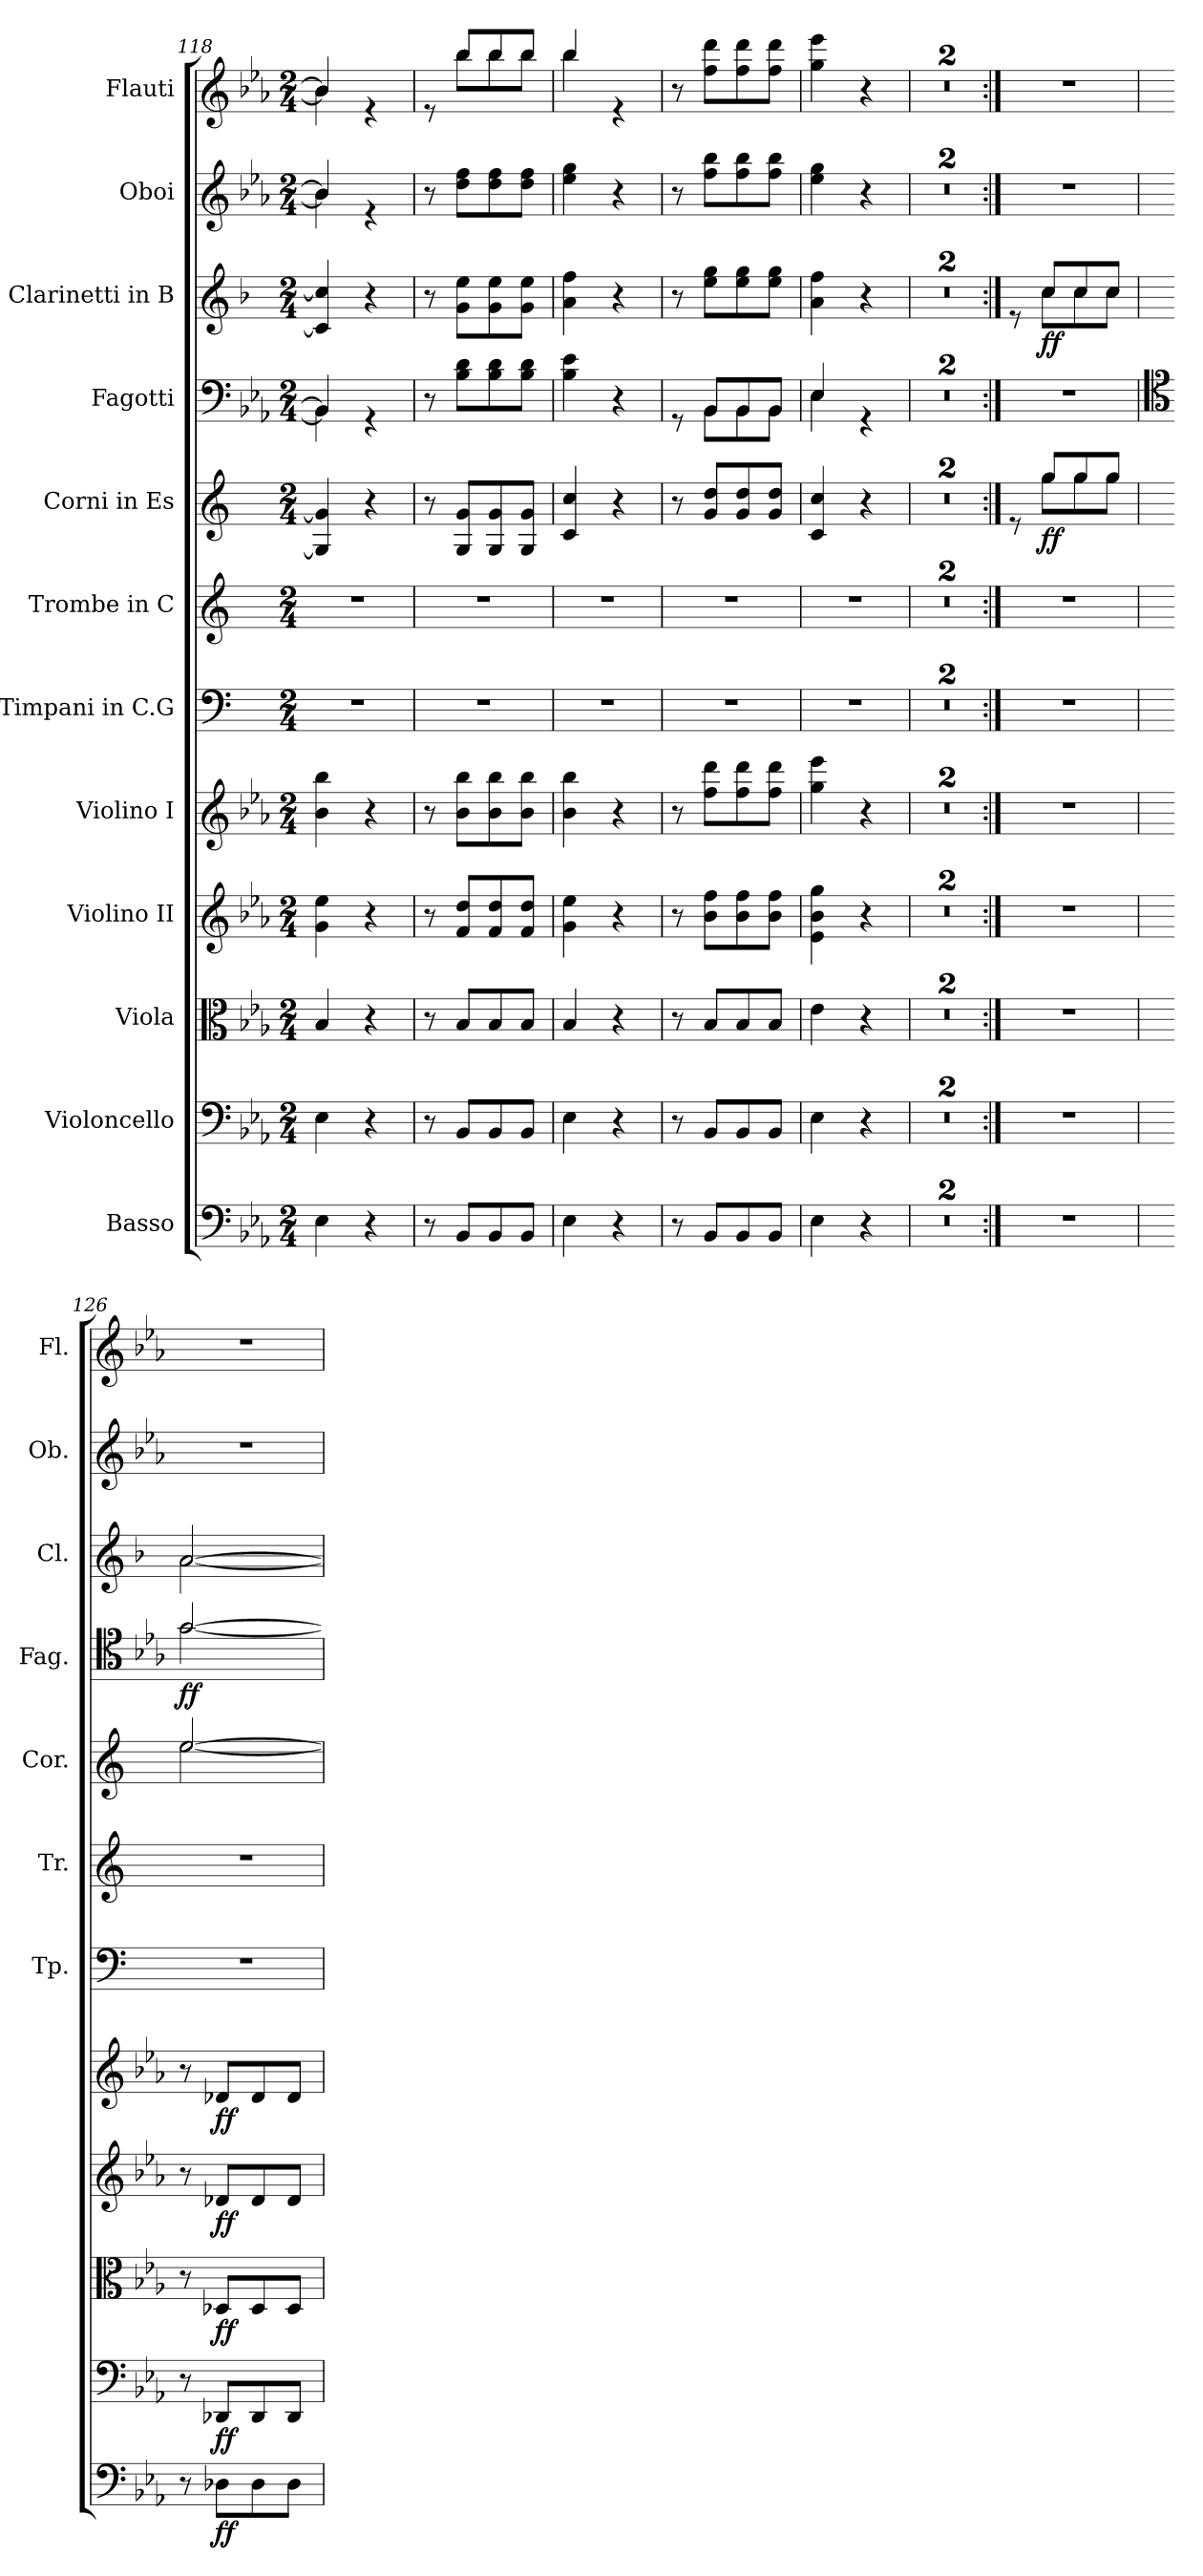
**kern	**dynam	**kern	**dynam	**kern	**dynam	**kern	**dynam	**kern	**dynam	**kern	**kern	**kern	**dynam	**kern	**dynam	**kern	**dynam	**kern	**kern
*part12	*part12	*part11	*part11	*part10	*part10	*part9	*part9	*part8	*part8	*part7	*part6	*part5	*part5	*part4	*part4	*part3	*part3	*part2	*part1
*staff12	*staff12	*staff11	*staff11	*staff10	*staff10	*staff9	*staff9	*staff8	*staff8	*staff7	*staff6	*staff5	*staff5	*staff4	*staff4	*staff3	*staff3	*staff2	*staff1
*I"Basso	*	*I"Violoncello	*	*I"Viola	*	*I"Violino II	*	*I"Violino I	*	*I"Timpani in C.G	*I"Trombe in C	*I"Corni in Es	*	*I"Fagotti	*	*I"Clarinetti in B	*	*I"Oboi	*I"Flauti
*	*	*	*	*	*	*	*	*	*	*I'Tp.	*I'Tr.	*I'Cor.	*	*I'Fag.	*	*I'Cl.	*	*I'Ob.	*I'Fl.
*clefF4	*	*clefF4	*	*clefC3	*	*clefG2	*	*clefG2	*	*clefF4	*clefG2	*clefG2	*	*clefF4	*	*clefG2	*	*clefG2	*clefG2
*ITrd7c12	*	*	*	*	*	*	*	*	*	*	*	*ITrd5c9	*	*	*	*ITrd1c2	*	*	*
*k[b-e-a-]	*	*k[b-e-a-]	*	*k[b-e-a-]	*	*k[b-e-a-]	*	*k[b-e-a-]	*	*k[]	*k[]	*k[b-e-a-]	*	*k[b-e-a-]	*	*k[b-e-a-]	*	*k[b-e-a-]	*k[b-e-a-]
*M2/4	*	*M2/4	*	*M2/4	*	*M2/4	*	*M2/4	*	*M2/4	*M2/4	*M2/4	*	*M2/4	*	*M2/4	*	*M2/4	*M2/4
=118	=118	=118	=118	=118	=118	=118	=118	=118	=118	=118	=118	=118	=118	=118	=118	=118	=118	=118	=118
*	*	*	*	*	*	*	*	*	*	*	*	*	*	*^	*	*	*	*^	*^
4EE-\	.	4E-\	.	4B-/	.	4g\ 4ee-\	.	4b-\ 4bb-\	.	2r	2r	4BB-/] 4B-/]	.	4BB-/]	4BB-\]	.	4B-/] 4b-/]	.	4b-/]	4b-\]	4b-/]	4b-\]
4r	.	4r	.	4r	.	4r	.	4r	.	.	.	4r	.	4rGG	4ryy	.	4r	.	4re	4ryy	4re	4ryy
*	*	*	*	*	*	*	*	*	*	*	*	*	*	*v	*v	*	*	*	*v	*v	*	*
=119	=119	=119	=119	=119	=119	=119	=119	=119	=119	=119	=119	=119	=119	=119	=119	=119	=119	=119	=119	=119
8r	.	8r	.	8r	.	8r	.	8r	.	2r	2r	8r	.	8r	.	8r	.	8r	8re	8ryy
8BBB-/L	.	8BB-/L	.	8B-/L	.	8f/ 8dd/L	.	8b-\ 8bb-\L	.	.	.	8BB-/ 8B-/L	.	8B-\ 8d\L	.	8f\ 8dd\L	.	8dd\ 8ff\L	8bb-/L	8bb-\L
8BBB-/	.	8BB-/	.	8B-/	.	8f/ 8dd/	.	8b-\ 8bb-\	.	.	.	8BB-/ 8B-/	.	8B-\ 8d\	.	8f\ 8dd\	.	8dd\ 8ff\	8bb-/	8bb-\
8BBB-/J	.	8BB-/J	.	8B-/J	.	8f/ 8dd/J	.	8b-\ 8bb-\J	.	.	.	8BB-/ 8B-/J	.	8B-\ 8d\J	.	8f\ 8dd\J	.	8dd\ 8ff\J	8bb-/J	8bb-\J
=120	=120	=120	=120	=120	=120	=120	=120	=120	=120	=120	=120	=120	=120	=120	=120	=120	=120	=120	=120	=120
4EE-\	.	4E-\	.	4B-/	.	4g\ 4ee-\	.	4b-\ 4bb-\	.	2r	2r	4E-/ 4e-/	.	4B-\ 4e-\	.	4g\ 4ee-\	.	4ee-\ 4gg\	4bb-/	4bb-\
4r	.	4r	.	4r	.	4r	.	4r	.	.	.	4r	.	4r	.	4r	.	4r	4re	4ryy
*	*	*	*	*	*	*	*	*	*	*	*	*	*	*	*	*	*	*	*v	*v
=121	=121	=121	=121	=121	=121	=121	=121	=121	=121	=121	=121	=121	=121	=121	=121	=121	=121	=121	=121
*	*	*	*	*	*	*	*	*	*	*	*	*	*	*^	*	*	*	*	*
8r	.	8r	.	8r	.	8r	.	8r	.	2r	2r	8r	.	8rGG	8ryy	.	8r	.	8r	8r
8BBB-/L	.	8BB-/L	.	8B-/L	.	8b-\ 8ff\L	.	8ff\ 8ddd\L	.	.	.	8B-/ 8f/L	.	8BB-/L	8BB-\L	.	8dd\ 8ff\L	.	8ff\ 8bb-\L	8ff\ 8ddd\L
8BBB-/	.	8BB-/	.	8B-/	.	8b-\ 8ff\	.	8ff\ 8ddd\	.	.	.	8B-/ 8f/	.	8BB-/	8BB-\	.	8dd\ 8ff\	.	8ff\ 8bb-\	8ff\ 8ddd\
8BBB-/J	.	8BB-/J	.	8B-/J	.	8b-\ 8ff\J	.	8ff\ 8ddd\J	.	.	.	8B-/ 8f/J	.	8BB-/J	8BB-\J	.	8dd\ 8ff\J	.	8ff\ 8bb-\J	8ff\ 8ddd\J
=122	=122	=122	=122	=122	=122	=122	=122	=122	=122	=122	=122	=122	=122	=122	=122	=122	=122	=122	=122	=122
4EE-\	.	4E-\	.	4e-\	.	4e-\ 4b-\ 4gg\	.	4gg\ 4eee-\	.	2r	2r	4E-/ 4e-/	.	4E-/	4E-\	.	4g\ 4ee-\	.	4ee-\ 4gg\	4gg\ 4eee-\
4r	.	4r	.	4r	.	4r	.	4r	.	.	.	4r	.	4rGG	4ryy	.	4r	.	4r	4r
*	*	*	*	*	*	*	*	*	*	*	*	*	*	*v	*v	*	*	*	*	*
=123	=123	=123	=123	=123	=123	=123	=123	=123	=123	=123	=123	=123	=123	=123	=123	=123	=123	=123	=123
2r	.	2r	.	2r	.	2r	.	2r	.	2r	2r	2r	.	2r	.	2r	.	2r	2r
=124	=124	=124	=124	=124	=124	=124	=124	=124	=124	=124	=124	=124	=124	=124	=124	=124	=124	=124	=124
2r	.	2r	.	2r	.	2r	.	2r	.	2r	2r	2r	.	2r	.	2r	.	2r	2r
!!LO:LB:g=z
=125:|!	=125:|!	=125:|!	=125:|!	=125:|!	=125:|!	=125:|!	=125:|!	=125:|!	=125:|!	=125:|!	=125:|!	=125:|!	=125:|!	=125:|!	=125:|!	=125:|!	=125:|!	=125:|!	=125:|!
*	*	*	*	*	*	*	*	*	*	*	*	*^	*	*	*	*^	*	*	*
2r	.	2r	.	2r	.	2r	.	2r	.	2r	2r	8re	8ryy	.	2r	.	8re	8ryy	.	2r	2r
!	!	!	!	!	!	!	!	!	!	!	!	!	!	!LO:DY:b	!	!	!	!	!LO:DY:b	!	!
.	.	.	.	.	.	.	.	.	.	.	.	8b-/L	8b-\L	ff	.	.	8b-/L	8b-\L	ff	.	.
.	.	.	.	.	.	.	.	.	.	.	.	8b-/	8b-\	.	.	.	8b-/	8b-\	.	.	.
.	.	.	.	.	.	.	.	.	.	.	.	8b-/J	8b-\J	.	.	.	8b-/J	8b-\J	.	.	.
=126	=126	=126	=126	=126	=126	=126	=126	=126	=126	=126	=126	=126	=126	=126	=126	=126	=126	=126	=126	=126	=126
*	*	*	*	*	*	*	*	*	*	*	*	*	*	*	*clefC4	*	*	*	*	*	*
*	*	*	*	*	*	*	*	*	*	*	*	*	*	*	*^	*	*	*	*	*	*
!	!	!	!	!	!	!	!	!	!	!	!	!	!	!	!	!	!LO:DY:b	!	!	!	!	!
8r	.	8r	.	8r	.	8r	.	8r	.	2r	2r	[2g/	[2g\	.	[2g/	[2g\	ff	[2g/	[2g\	.	2r	2r
!	!LO:DY:b	!	!LO:DY:b	!	!LO:DY:b	!	!LO:DY:b	!	!LO:DY:b	!	!	!	!	!	!	!	!	!	!	!	!	!
8DD-X\L	ff	8DD-X/L	ff	8D-X/L	ff	8d-X/L	ff	8d-X/L	ff	.	.	.	.	.	.	.	.	.	.	.	.	.
8DD-\	.	8DD-/	.	8D-/	.	8d-/	.	8d-/	.	.	.	.	.	.	.	.	.	.	.	.	.	.
8DD-\J	.	8DD-/J	.	8D-/J	.	8d-/J	.	8d-/J	.	.	.	.	.	.	.	.	.	.	.	.	.	.
*	*	*	*	*	*	*	*	*	*	*	*	*v	*v	*	*	*	*	*v	*v	*	*	*
*	*	*	*	*	*	*	*	*	*	*	*	*	*	*v	*v	*	*	*	*	*
=	=	=	=	=	=	=	=	=	=	=	=	=	=	=	=	=	=	=	=
*-	*-	*-	*-	*-	*-	*-	*-	*-	*-	*-	*-	*-	*-	*-	*-	*-	*-	*-	*-
